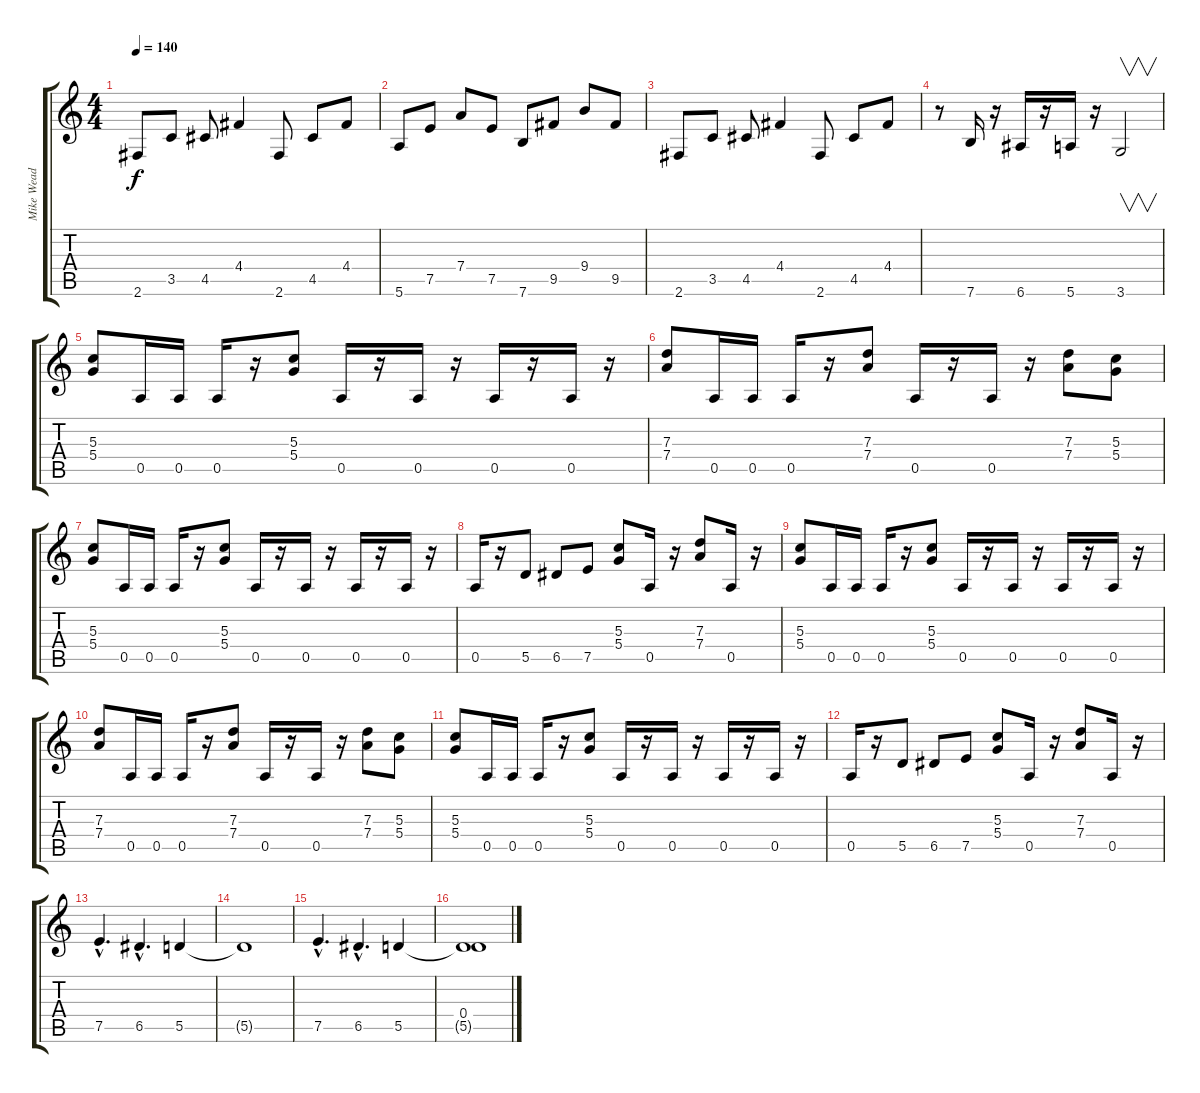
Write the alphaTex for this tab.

\track ("Mike Wead" "Mike Wead") {instrument distortionguitar}
\staff {score tabs}
\tuning (E4 B3 G3 D3 A2 E2) {hide}
\ts (4 4)
\tempo 140
\clef g2
\ks c
2.6.8{dy f} 3.5.8 4.5.8 4.4.4 2.6.8 4.5.8 4.4.8 |
5.6.8 7.5.8 7.4.8 7.5.8 7.6.8 9.5.8 9.4.8 9.5.8 |
2.6.8 3.5.8 4.5.8 4.4.4 2.6.8 4.5.8 4.4.8 |
r.8 7.6.16 r.16 6.6.16 r.16 5.6.16 r.16 3.6.2{v} |
(5.3 5.4).8 0.5.16 0.5.16 0.5.16 r.16 (5.3 5.4).8 0.5.16 r.16 0.5.16 r.16 0.5.16 r.16 0.5.16 r.16 |
(7.3 7.4).8 0.5.16 0.5.16 0.5.16 r.16 (7.3 7.4).8 0.5.16 r.16 0.5.16 r.16 (7.3 7.4).8 (5.3 5.4).8 |
(5.3 5.4).8 0.5.16 0.5.16 0.5.16 r.16 (5.3 5.4).8 0.5.16 r.16 0.5.16 r.16 0.5.16 r.16 0.5.16 r.16 |
0.5.16 r.16 5.5.8 6.5.8 7.5.8 (5.3 5.4).8 0.5.16 r.16 (7.3 7.4).8 0.5.16 r.16 |
(5.3 5.4).8 0.5.16 0.5.16 0.5.16 r.16 (5.3 5.4).8 0.5.16 r.16 0.5.16 r.16 0.5.16 r.16 0.5.16 r.16 |
(7.3 7.4).8 0.5.16 0.5.16 0.5.16 r.16 (7.3 7.4).8 0.5.16 r.16 0.5.16 r.16 (7.3 7.4).8 (5.3 5.4).8 |
(5.3 5.4).8 0.5.16 0.5.16 0.5.16 r.16 (5.3 5.4).8 0.5.16 r.16 0.5.16 r.16 0.5.16 r.16 0.5.16 r.16 |
0.5.16 r.16 5.5.8 6.5.8 7.5.8 (5.3 5.4).8 0.5.16 r.16 (7.3 7.4).8 0.5.16 r.16 |
7.5{hac}.4{d} 6.5{hac}.4{d} 5.5.4 |
5.5{t}.1 |
7.5{hac}.4{d} 6.5{hac}.4{d} 5.5.4 |
(0.4 5.5{t}).1
